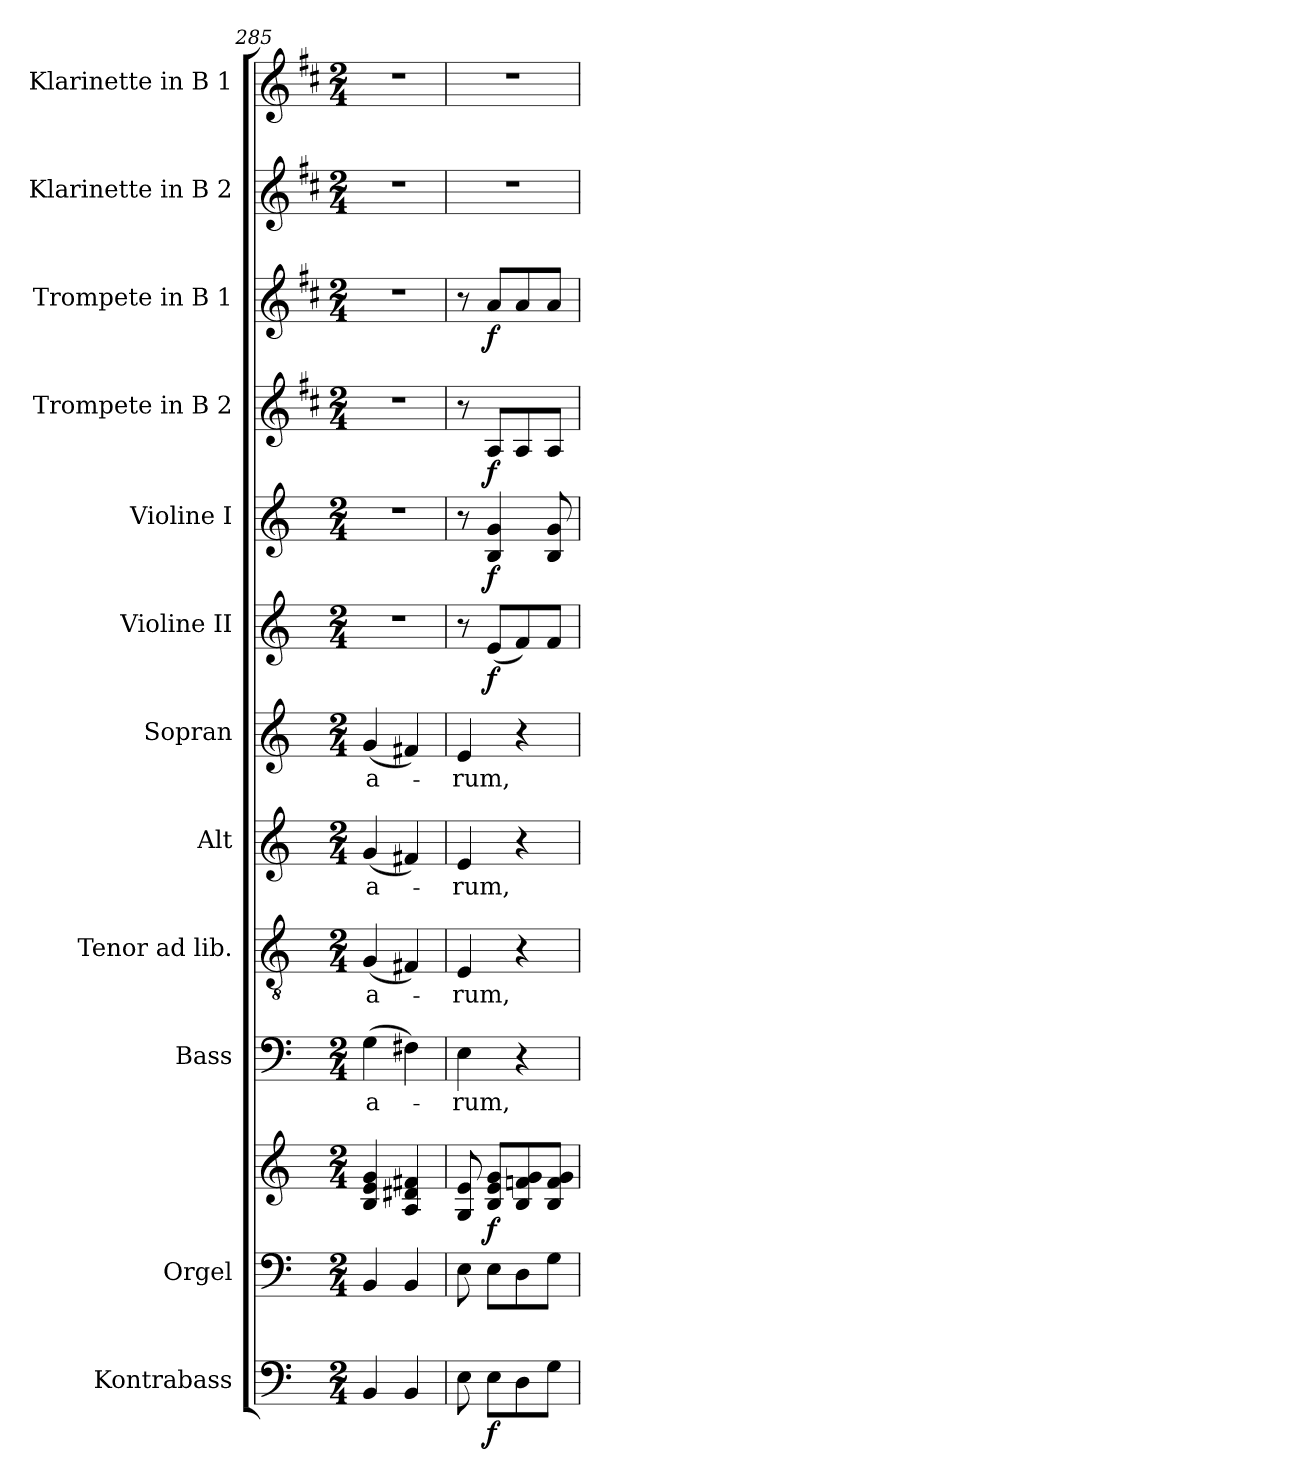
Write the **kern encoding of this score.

**kern	**dynam	**kern	**kern	**dynam	**kern	**text	**kern	**text	**kern	**text	**kern	**text	**kern	**dynam	**kern	**dynam	**kern	**dynam	**kern	**dynam	**kern	**kern
*part12	*part12	*part11	*part11	*part11	*part10	*part10	*part9	*part9	*part8	*part8	*part7	*part7	*part6	*part6	*part5	*part5	*part4	*part4	*part3	*part3	*part2	*part1
*staff13	*staff13	*staff12	*staff11	*staff11/12	*staff10	*staff10	*staff9	*staff9	*staff8	*staff8	*staff7	*staff7	*staff6	*staff6	*staff5	*staff5	*staff4	*staff4	*staff3	*staff3	*staff2	*staff1
*I"Kontrabass	*	*I"Orgel	*	*	*I"Bass	*	*I"Tenor ad lib.	*	*I"Alt	*	*I"Sopran	*	*I"Violine II	*	*I"Violine I	*	*I"Trompete in B 2	*	*I"Trompete in B 1	*	*I"Klarinette in B 2	*I"Klarinette in B 1
*I'Kb.	*	*I'Org.	*	*	*I'B	*	*I'T	*	*I'A	*	*I'S	*	*I'Vl. II	*	*I'Vl. I	*	*	*	*	*	*	*
*clefF4	*	*clefF4	*clefG2	*	*clefF4	*	*clefGv2	*	*clefG2	*	*clefG2	*	*clefG2	*	*clefG2	*	*clefG2	*	*clefG2	*	*clefG2	*clefG2
*ITrd7c12	*	*	*	*	*	*	*	*	*	*	*	*	*	*	*	*	*ITrd1c2	*	*ITrd1c2	*	*ITrd1c2	*ITrd1c2
*k[]	*	*k[]	*k[]	*	*k[]	*	*k[]	*	*k[]	*	*k[]	*	*k[]	*	*k[]	*	*k[]	*	*k[]	*	*k[]	*k[]
*C:	*	*C:	*C:	*	*C:	*	*C:	*	*C:	*	*C:	*	*C:	*	*C:	*	*C:	*	*C:	*	*C:	*C:
*M2/4	*	*M2/4	*M2/4	*	*M2/4	*	*M2/4	*	*M2/4	*	*M2/4	*	*M2/4	*	*M2/4	*	*M2/4	*	*M2/4	*	*M2/4	*M2/4
=285	=285	=285	=285	=285	=285	=285	=285	=285	=285	=285	=285	=285	=285	=285	=285	=285	=285	=285	=285	=285	=285	=285
!	!	!	!	!	!	!LO:LY:b	!	!LO:LY:b	!	!LO:LY:b	!	!LO:LY:b	!	!	!	!	!	!	!	!	!	!
4BBB/	.	4BB/	4B/ 4e/ 4g/	.	(>4G\	-a-	(<4G/	-a-	(<4g/	-a-	(<4g/	-a-	2r	.	2r	.	2r	.	2r	.	2r	2r
4BBB/	.	4BB/	4A/ 4d#X/ 4f#X/	.	4F#X\)	.	4F#X/)	.	4f#X/)	.	4f#X/)	.	.	.	.	.	.	.	.	.	.	.
=286	=286	=286	=286	=286	=286	=286	=286	=286	=286	=286	=286	=286	=286	=286	=286	=286	=286	=286	=286	=286	=286	=286
!	!	!	!	!	!	!LO:LY:b	!	!LO:LY:b	!	!LO:LY:b	!	!LO:LY:b	!	!	!	!	!	!	!	!	!	!
8EE\	.	8E\	8G/ 8e/	.	4E\	-rum,	4E/	-rum,	4e/	-rum,	4e/	-rum,	8r	.	8r	.	8r	.	8r	.	2r	2r
!	!LO:DY:b	!	!	!LO:DY:b	!	!	!	!	!	!	!	!	!	!LO:DY:b	!	!LO:DY:b	!	!LO:DY:b	!	!LO:DY:b	!	!
8EE\L	f	8E\L	8B/ 8e/ 8g/L	f	.	.	.	.	.	.	.	.	(<8e/L	f	4B/ 4g/	f	8G/L	f	8g/L	f	.	.
8DD\	.	8D\	8B/ 8fn/ 8g/	.	4r	.	4r	.	4r	.	4r	.	8f/)	.	.	.	8G/	.	8g/	.	.	.
8GG\J	.	8G\J	8B/ 8f/ 8g/J	.	.	.	.	.	.	.	.	.	8f/J	.	8B/ 8g/	.	8G/J	.	8g/J	.	.	.
=	=	=	=	=	=	=	=	=	=	=	=	=	=	=	=	=	=	=	=	=	=	=
*-	*-	*-	*-	*-	*-	*-	*-	*-	*-	*-	*-	*-	*-	*-	*-	*-	*-	*-	*-	*-	*-	*-
